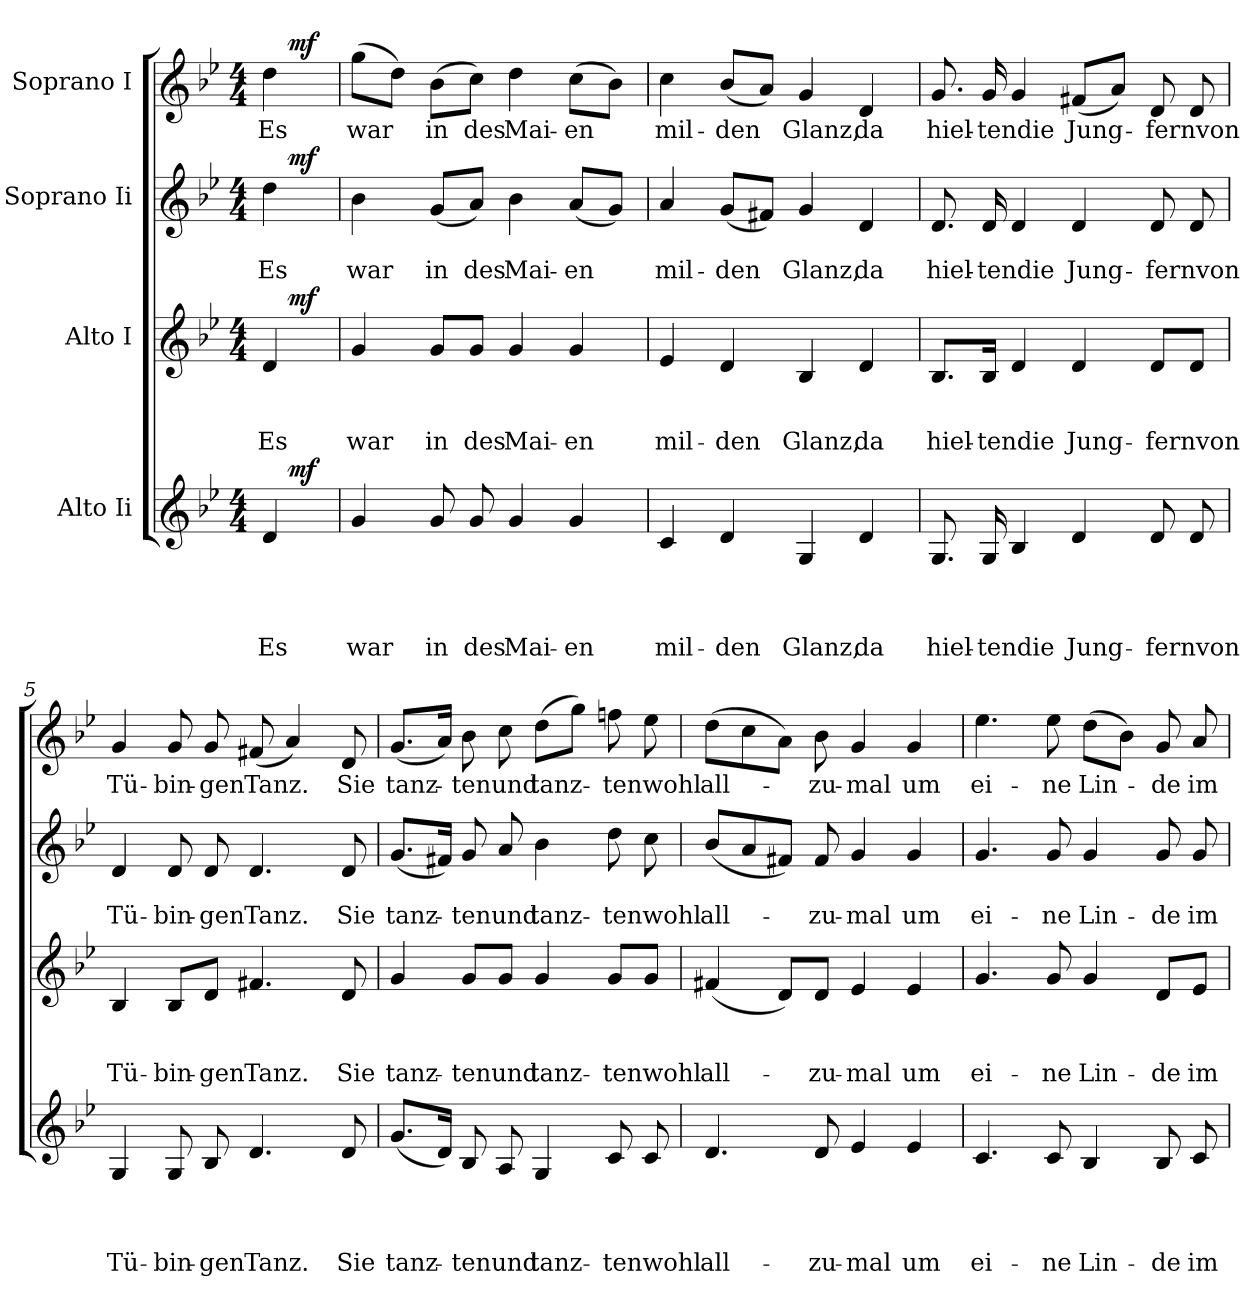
**kern	**text	**text	**text	**text	**dynam	**kern	**text	**text	**text	**dynam	**kern	**text	**text	**dynam	**kern	**text	**dynam
*part4	*part4	*part4	*part4	*part4	*part4	*part3	*part3	*part3	*part3	*part3	*part2	*part2	*part2	*part2	*part1	*part1	*part1
*staff4	*staff4	*staff4	*staff4	*staff4	*staff4	*staff3	*staff3	*staff3	*staff3	*staff3	*staff2	*staff2	*staff2	*staff2	*staff1	*staff1	*staff1
*I"Alto Ii	*	*	*	*	*	*I"Alto I	*	*	*	*	*I"Soprano Ii	*	*	*	*I"Soprano I	*	*
*clefG2	*	*	*	*	*	*clefG2	*	*	*	*	*clefG2	*	*	*	*clefG2	*	*
*k[b-e-]	*	*	*	*	*	*k[b-e-]	*	*	*	*	*k[b-e-]	*	*	*	*k[b-e-]	*	*
*B-:	*	*	*	*	*	*B-:	*	*	*	*	*B-:	*	*	*	*B-:	*	*
*M4/4	*	*	*	*	*	*M4/4	*	*	*	*	*M4/4	*	*	*	*M4/4	*	*
=1	=1	=1	=1	=1	=1	=1	=1	=1	=1	=1	=1	=1	=1	=1	=1	=1	=1
!	!	!	!	!LO:LY:b	!	!	!	!	!LO:LY:b	!	!	!	!LO:LY:b	!	!	!LO:LY:b	!
*^	*	*	*	*	*	*^	*	*	*	*	*^	*	*	*	*^	*	*
4d/	16ryy	.	.	.	Es	.	4d/	16ryy	.	.	Es	.	4dd\	16ryy	.	Es	.	4dd\	16ryy	Es	.
!	!	!	!	!	!	!LO:DY:a	!	!	!	!	!	!LO:DY:a	!	!	!	!	!LO:DY:a	!	!	!	!LO:DY:a
.	8.ryy	.	.	.	.	mf	.	8.ryy	.	.	.	mf	.	8.ryy	.	.	mf	.	8.ryy	.	mf
=2	=2	=2	=2	=2	=2	=2	=2	=2	=2	=2	=2	=2	=2	=2	=2	=2	=2	=2	=2	=2	=2
!	!	!	!	!	!LO:LY:b	!	!	!	!	!	!LO:LY:b	!	!	!	!	!LO:LY:b	!	!	!	!LO:LY:b	!
*v	*v	*	*	*	*	*	*	*	*	*	*	*	*v	*v	*	*	*	*v	*v	*	*
*	*	*	*	*	*	*v	*v	*	*	*	*	*	*	*	*	*	*	*
4g/	.	.	.	war	.	4g/	.	.	war	.	4b-\	.	war	.	(>8gg\L	war	.
.	.	.	.	.	.	.	.	.	.	.	.	.	.	.	8dd\J)	.	.
!	!	!	!	!LO:LY:b	!	!	!	!	!LO:LY:b	!	!	!	!LO:LY:b	!	!	!LO:LY:b	!
8g/	.	.	.	in	.	8g/L	.	.	in	.	(<8g/L	.	in	.	(>8b-\L	in	.
!	!	!	!	!LO:LY:b	!	!	!	!	!LO:LY:b	!	!	!	!LO:LY:b	!	!	!LO:LY:b	!
8g/	.	.	.	des	.	8g/J	.	.	des	.	8a/J)	.	des	.	8cc\J)	des	.
!	!	!	!	!LO:LY:b	!	!	!	!	!LO:LY:b	!	!	!	!LO:LY:b	!	!	!LO:LY:b	!
4g/	.	.	.	Mai-	.	4g/	.	.	Mai-	.	4b-\	.	Mai-	.	4dd\	Mai-	.
!	!	!	!	!LO:LY:b	!	!	!	!	!LO:LY:b	!	!	!	!LO:LY:b	!	!	!LO:LY:b	!
4g/	.	.	.	-en	.	4g/	.	.	-en	.	(<8a/L	.	-en	.	(>8cc\L	-en	.
.	.	.	.	.	.	.	.	.	.	.	8g/J)	.	.	.	8b-\J)	.	.
=3	=3	=3	=3	=3	=3	=3	=3	=3	=3	=3	=3	=3	=3	=3	=3	=3	=3
!	!	!	!	!LO:LY:b	!	!	!	!	!LO:LY:b	!	!	!	!LO:LY:b	!	!	!LO:LY:b	!
4c/	.	.	.	mil-	.	4e-/	.	.	mil-	.	4a/	.	mil-	.	4cc\	mil-	.
!	!	!	!	!LO:LY:b	!	!	!	!	!LO:LY:b	!	!	!	!LO:LY:b	!	!	!LO:LY:b	!
4d/	.	.	.	-den	.	4d/	.	.	-den	.	(<8g/L	.	-den	.	(<8b-/L	-den	.
.	.	.	.	.	.	.	.	.	.	.	8f#X/J)	.	.	.	8a/J)	.	.
!	!	!	!	!LO:LY:b	!	!	!	!	!LO:LY:b	!	!	!	!LO:LY:b	!	!	!LO:LY:b	!
4G/	.	.	.	Glanz,	.	4B-/	.	.	Glanz,	.	4g/	.	Glanz,	.	4g/	Glanz,	.
!	!	!	!	!LO:LY:b	!	!	!	!	!LO:LY:b	!	!	!	!LO:LY:b	!	!	!LO:LY:b	!
4d/	.	.	.	da	.	4d/	.	.	da	.	4d/	.	da	.	4d/	da	.
=4	=4	=4	=4	=4	=4	=4	=4	=4	=4	=4	=4	=4	=4	=4	=4	=4	=4
!	!	!	!	!LO:LY:b	!	!	!	!	!LO:LY:b	!	!	!	!LO:LY:b	!	!	!LO:LY:b	!
8.G/	.	.	.	hiel-	.	8.B-/L	.	.	hiel-	.	8.d/	.	hiel-	.	8.g/	hiel-	.
!	!	!	!	!LO:LY:b	!	!	!	!	!LO:LY:b	!	!	!	!LO:LY:b	!	!	!LO:LY:b	!
16G/	.	.	.	-tendie	.	16B-/Jk	.	.	-tendie	.	16d/	.	-tendie	.	16g/	-tendie	.
4B-/	.	.	.	.	.	4d/	.	.	.	.	4d/	.	.	.	4g/	.	.
!	!	!	!	!LO:LY:b	!	!	!	!	!LO:LY:b	!	!	!	!LO:LY:b	!	!	!LO:LY:b	!
4d/	.	.	.	Jung-	.	4d/	.	.	Jung-	.	4d/	.	Jung-	.	(<8f#X/L	Jung-	.
.	.	.	.	.	.	.	.	.	.	.	.	.	.	.	8a/J)	.	.
!	!	!	!	!LO:LY:b	!	!	!	!	!LO:LY:b	!	!	!	!LO:LY:b	!	!	!LO:LY:b	!
8d/	.	.	.	-fernvon	.	8d/L	.	.	-fernvon	.	8d/	.	-fernvon	.	8d/	-fernvon	.
8d/	.	.	.	.	.	8d/J	.	.	.	.	8d/	.	.	.	8d/	.	.
!!LO:LB:g=z
=5	=5	=5	=5	=5	=5	=5	=5	=5	=5	=5	=5	=5	=5	=5	=5	=5	=5
!	!	!	!	!LO:LY:b	!	!	!	!	!LO:LY:b	!	!	!	!LO:LY:b	!	!	!LO:LY:b	!
4G/	.	.	.	Tü-	.	4B-/	.	.	Tü-	.	4d/	.	Tü-	.	4g/	Tü-	.
!	!	!	!	!LO:LY:b	!	!	!	!	!LO:LY:b	!	!	!	!LO:LY:b	!	!	!LO:LY:b	!
8G/	.	.	.	-bin-	.	8B-/L	.	.	-bin-	.	8d/	.	-bin-	.	8g/	-bin-	.
!	!	!	!	!LO:LY:b	!	!	!	!	!LO:LY:b	!	!	!	!LO:LY:b	!	!	!LO:LY:b	!
8B-/	.	.	.	-gen	.	8d/J	.	.	-gen	.	8d/	.	-gen	.	8g/	-gen	.
!	!	!	!	!LO:LY:b	!	!	!	!	!LO:LY:b	!	!	!	!LO:LY:b	!	!	!LO:LY:b	!
4.d/	.	.	.	Tanz.	.	4.f#X/	.	.	Tanz.	.	4.d/	.	Tanz.	.	(<8f#X/	Tanz.	.
.	.	.	.	.	.	.	.	.	.	.	.	.	.	.	4a/)	.	.
!	!	!	!	!LO:LY:b	!	!	!	!	!LO:LY:b	!	!	!	!LO:LY:b	!	!	!LO:LY:b	!
8d/	.	.	.	Sie	.	8d/	.	.	Sie	.	8d/	.	Sie	.	8d/	Sie	.
=6	=6	=6	=6	=6	=6	=6	=6	=6	=6	=6	=6	=6	=6	=6	=6	=6	=6
!	!	!	!	!LO:LY:b	!	!	!	!	!LO:LY:b	!	!	!	!LO:LY:b	!	!	!LO:LY:b	!
(<8.g/L	.	.	.	tanz-	.	4g/	.	.	tanz-	.	(<8.g/L	.	tanz-	.	(<8.g/L	tanz-	.
16d/Jk)	.	.	.	.	.	.	.	.	.	.	16f#X/Jk)	.	.	.	16a/Jk)	.	.
!	!	!	!	!LO:LY:b	!	!	!	!	!LO:LY:b	!	!	!	!LO:LY:b	!	!	!LO:LY:b	!
8B-/	.	.	.	-tenund	.	8g/L	.	.	-tenund	.	8g/	.	-tenund	.	8b-\	-tenund	.
8A/	.	.	.	.	.	8g/J	.	.	.	.	8a/	.	.	.	8cc\	.	.
!	!	!	!	!LO:LY:b	!	!	!	!	!LO:LY:b	!	!	!	!LO:LY:b	!	!	!LO:LY:b	!
4G/	.	.	.	tanz-	.	4g/	.	.	tanz-	.	4b-\	.	tanz-	.	(>8dd\L	tanz-	.
.	.	.	.	.	.	.	.	.	.	.	.	.	.	.	8gg\J)	.	.
!	!	!	!	!LO:LY:b	!	!	!	!	!LO:LY:b	!	!	!	!LO:LY:b	!	!	!LO:LY:b	!
8c/	.	.	.	-tenwohl	.	8g/L	.	.	-tenwohl	.	8dd\	.	-tenwohl	.	8ffn\	-tenwohl	.
8c/	.	.	.	.	.	8g/J	.	.	.	.	8cc\	.	.	.	8ee-\	.	.
=7	=7	=7	=7	=7	=7	=7	=7	=7	=7	=7	=7	=7	=7	=7	=7	=7	=7
!	!	!	!	!LO:LY:b	!	!	!	!	!LO:LY:b	!	!	!	!LO:LY:b	!	!	!LO:LY:b	!
4.d/	.	.	.	all-	.	(<4f#X/	.	.	all-	.	(<8b-/L	.	all-	.	(>8dd\L	all-	.
.	.	.	.	.	.	.	.	.	.	.	8a/	.	.	.	8cc\	.	.
.	.	.	.	.	.	8d/L)	.	.	.	.	8f#X/J)	.	.	.	8a\J)	.	.
!	!	!	!	!LO:LY:b	!	!	!	!	!LO:LY:b	!	!	!	!LO:LY:b	!	!	!LO:LY:b	!
8d/	.	.	.	-zu-	.	8d/J	.	.	-zu-	.	8f#/	.	-zu-	.	8b-\	-zu-	.
!	!	!	!	!LO:LY:b	!	!	!	!	!LO:LY:b	!	!	!	!LO:LY:b	!	!	!LO:LY:b	!
4e-/	.	.	.	-mal	.	4e-/	.	.	-mal	.	4g/	.	-mal	.	4g/	-mal	.
!	!	!	!	!LO:LY:b	!	!	!	!	!LO:LY:b	!	!	!	!LO:LY:b	!	!	!LO:LY:b	!
4e-/	.	.	.	um	.	4e-/	.	.	um	.	4g/	.	um	.	4g/	um	.
=8	=8	=8	=8	=8	=8	=8	=8	=8	=8	=8	=8	=8	=8	=8	=8	=8	=8
!	!	!	!	!LO:LY:b	!	!	!	!	!LO:LY:b	!	!	!	!LO:LY:b	!	!	!LO:LY:b	!
4.c/	.	.	.	ei-	.	4.g/	.	.	ei-	.	4.g/	.	ei-	.	4.ee-\	ei-	.
!	!	!	!	!LO:LY:b	!	!	!	!	!LO:LY:b	!	!	!	!LO:LY:b	!	!	!LO:LY:b	!
8c/	.	.	.	-ne	.	8g/	.	.	-ne	.	8g/	.	-ne	.	8ee-\	-ne	.
!	!	!	!	!LO:LY:b	!	!	!	!	!LO:LY:b	!	!	!	!LO:LY:b	!	!	!LO:LY:b	!
4B-/	.	.	.	Lin-	.	4g/	.	.	Lin-	.	4g/	.	Lin-	.	(>8dd\L	Lin-	.
.	.	.	.	.	.	.	.	.	.	.	.	.	.	.	8b-\J)	.	.
!	!	!	!	!LO:LY:b	!	!	!	!	!LO:LY:b	!	!	!	!LO:LY:b	!	!	!LO:LY:b	!
8B-/	.	.	.	-de	.	8d/L	.	.	-de	.	8g/	.	-de	.	8g/	-de	.
!	!	!	!	!LO:LY:b	!	!	!	!	!LO:LY:b	!	!	!	!LO:LY:b	!	!	!LO:LY:b	!
8c/	.	.	.	im	.	8e-/J	.	.	im	.	8g/	.	im	.	8a/	im	.
=	=	=	=	=	=	=	=	=	=	=	=	=	=	=	=	=	=
*-	*-	*-	*-	*-	*-	*-	*-	*-	*-	*-	*-	*-	*-	*-	*-	*-	*-
